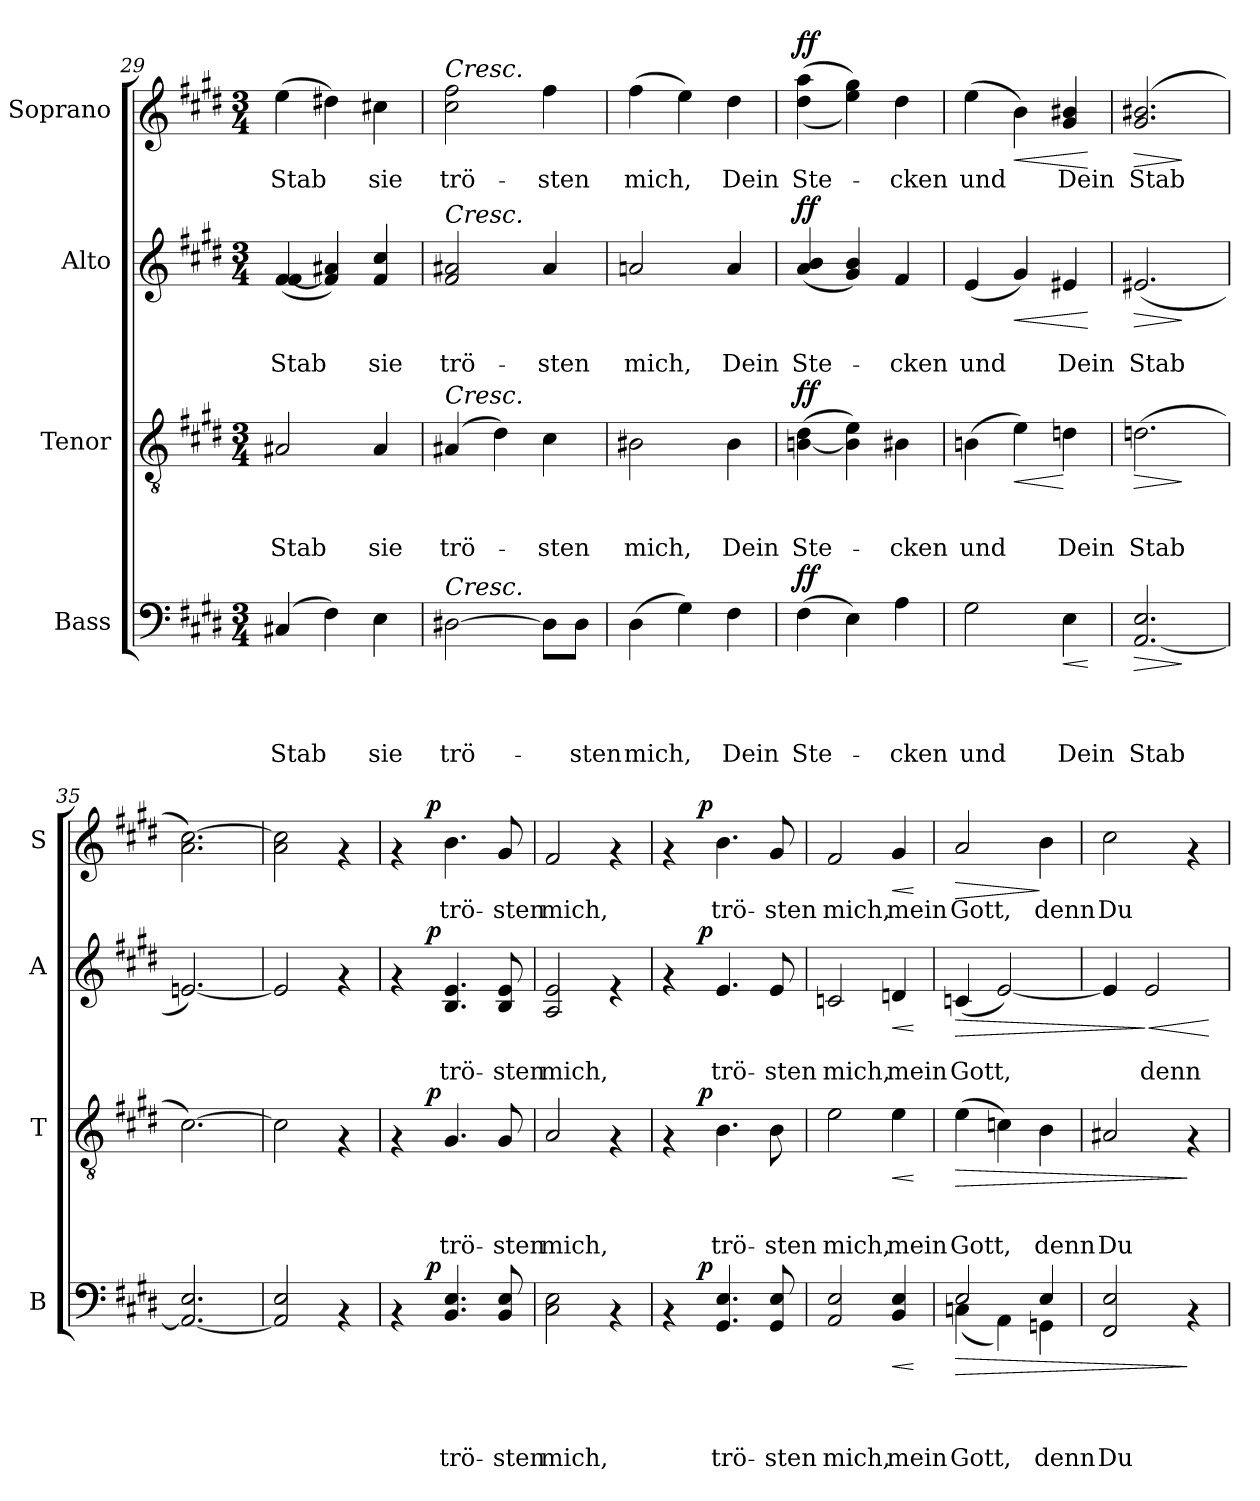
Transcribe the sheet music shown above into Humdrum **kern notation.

**kern	**text	**text	**text	**text	**dynam	**kern	**text	**text	**text	**dynam	**kern	**text	**text	**dynam	**kern	**text	**dynam
*part4	*part4	*part4	*part4	*part4	*part4	*part3	*part3	*part3	*part3	*part3	*part2	*part2	*part2	*part2	*part1	*part1	*part1
*staff4	*staff4	*staff4	*staff4	*staff4	*staff4	*staff3	*staff3	*staff3	*staff3	*staff3	*staff2	*staff2	*staff2	*staff2	*staff1	*staff1	*staff1
*I"Bass	*	*	*	*	*	*I"Tenor	*	*	*	*	*I"Alto	*	*	*	*I"Soprano	*	*
*I'B	*	*	*	*	*	*I'T	*	*	*	*	*I'A	*	*	*	*I'S	*	*
*clefF4	*	*	*	*	*	*clefGv2	*	*	*	*	*clefG2	*	*	*	*clefG2	*	*
*k[f#c#g#d#]	*	*	*	*	*	*k[f#c#g#d#]	*	*	*	*	*k[f#c#g#d#]	*	*	*	*k[f#c#g#d#]	*	*
*E:	*	*	*	*	*	*E:	*	*	*	*	*E:	*	*	*	*E:	*	*
*M3/4	*	*	*	*	*	*M3/4	*	*	*	*	*M3/4	*	*	*	*M3/4	*	*
=29	=29	=29	=29	=29	=29	=29	=29	=29	=29	=29	=29	=29	=29	=29	=29	=29	=29
!	!	!	!	!LO:LY:b	!	!	!	!	!LO:LY:b	!	!	!	!LO:LY:b	!	!	!LO:LY:b	!
(>4C#X/	.	.	.	Stab	.	2A#X/	.	.	Stab	.	(>[<4f#/ 4f#/	.	Stab	.	(>4ee\	Stab	.
4F#\)	.	.	.	.	.	.	.	.	.	.	4f#/] 4a#X/)	.	.	.	4dd#X\)	.	.
!	!	!	!	!LO:LY:b	!	!	!	!	!LO:LY:b	!	!	!	!LO:LY:b	!	!	!LO:LY:b	!
4E\	.	.	.	sie	.	4A#/	.	.	sie	.	4f#/ 4cc#/	.	sie	.	4cc#X\	sie	.
=30	=30	=30	=30	=30	=30	=30	=30	=30	=30	=30	=30	=30	=30	=30	=30	=30	=30
!	!	!	!	!	!	!	!	!	!	!	!	!	!	!	!LO:TX:a:i:t=Cresc.	!	!
!	!	!	!	!	!	!	!	!	!	!	!LO:TX:a:i:t=Cresc.	!	!	!	!	!	!
!	!	!	!	!	!	!LO:TX:a:i:t=Cresc.	!	!	!	!	!	!	!	!	!	!	!
!LO:TX:a:i:t=Cresc.	!	!	!	!	!	!	!	!	!	!	!	!	!	!	!	!	!
!	!	!	!	!LO:LY:b	!	!	!	!	!LO:LY:b	!	!	!	!LO:LY:b	!	!	!LO:LY:b	!
[>2D#X\	.	.	.	trö-	.	(>4A#X/	.	.	trö-	.	2f#/ 2a#X/	.	trö-	.	2cc#\ 2ff#\	trö-	.
.	.	.	.	.	.	4d#\)	.	.	.	.	.	.	.	.	.	.	.
!	!	!	!	!	!	!	!	!	!LO:LY:b	!	!	!	!LO:LY:b	!	!	!LO:LY:b	!
8D#\L]	.	.	.	.	.	4c#\	.	.	-sten	.	4a#/	.	-sten	.	4ff#\	-sten	.
!	!	!	!	!LO:LY:b	!	!	!	!	!	!	!	!	!	!	!	!	!
8D#\J	.	.	.	-sten	.	.	.	.	.	.	.	.	.	.	.	.	.
=31	=31	=31	=31	=31	=31	=31	=31	=31	=31	=31	=31	=31	=31	=31	=31	=31	=31
!	!	!	!	!LO:LY:b	!	!	!	!	!LO:LY:b	!	!	!	!LO:LY:b	!	!	!LO:LY:b	!
(>4D#\	.	.	.	mich,	.	2B#X\	.	.	mich,	.	2an/	.	mich,	.	(>4ff#\	mich,	.
4G#\)	.	.	.	.	.	.	.	.	.	.	.	.	.	.	4ee\)	.	.
!	!	!	!	!LO:LY:b	!	!	!	!	!LO:LY:b	!	!	!	!LO:LY:b	!	!	!LO:LY:b	!
4F#\	.	.	.	Dein	.	4B#\	.	.	Dein	.	4a/	.	Dein	.	4dd#\	Dein	.
!!LO:PB:g=z
=32	=32	=32	=32	=32	=32	=32	=32	=32	=32	=32	=32	=32	=32	=32	=32	=32	=32
!	!	!	!	!LO:LY:b	!LO:DY:a	!	!	!	!LO:LY:b	!LO:DY:a	!	!	!LO:LY:b	!LO:DY:a	!	!LO:LY:b	!LO:DY:a
(>4F#\	.	.	.	Ste-	ff	(>[<4Bn\ 4d#\	.	.	Ste-	ff	(<4a/ 4b/	.	Ste-	ff	(>(<4dd#\ 4aa\	Ste-	ff
4E\)	.	.	.	.	.	4B\] 4e\)	.	.	.	.	4g#/ 4b/)	.	.	.	4ee\ 4gg#\))	.	.
!	!	!	!	!LO:LY:b	!	!	!	!	!LO:LY:b	!	!	!	!LO:LY:b	!	!	!LO:LY:b	!
4A\	.	.	.	-cken	.	4B#X\	.	.	-cken	.	4f#/	.	-cken	.	4dd#\	-cken	.
=33	=33	=33	=33	=33	=33	=33	=33	=33	=33	=33	=33	=33	=33	=33	=33	=33	=33
!	!	!	!	!LO:LY:b	!	!	!	!	!LO:LY:b	!	!	!	!LO:LY:b	!	!	!LO:LY:b	!
2G#\	.	.	.	und	.	(>4Bn\	.	.	und	.	(<4e/	.	und	.	(>4ee\	und	.
!	!	!	!	!	!	!	!	!	!	!LO:HP:b	!	!	!	!LO:HP:b	!	!	!LO:HP:b
.	.	.	.	.	.	4e\)	.	.	.	<	4g#/)	.	.	<	4b\)	.	<
!	!	!	!	!LO:LY:b	!LO:HP:b	!	!	!	!LO:LY:b	!	!	!	!LO:LY:b	!	!	!LO:LY:b	!
4E\	.	.	.	Dein	<	4dn\	.	.	Dein	[	4e#X/	.	Dein	.	4g#/ 4b#X/	Dein	.
.	.	.	.	.	[	.	.	.	.	.	.	.	.	[	.	.	[
=34	=34	=34	=34	=34	=34	=34	=34	=34	=34	=34	=34	=34	=34	=34	=34	=34	=34
!	!	!	!	!LO:LY:b	!LO:HP:b	!	!	!	!LO:LY:b	!LO:HP:b	!	!	!LO:LY:b	!LO:HP:b	!	!LO:LY:b	!LO:HP:b
[<2.AA/ 2.E/	.	.	.	Stab	>	(>2.dn\	.	.	Stab	>	(<2.e#X/	.	Stab	>	(>2.g#/ 2.b#X/	Stab	>
.	.	.	.	.	]	.	.	.	.	]	.	.	.	]	.	.	]
=35	=35	=35	=35	=35	=35	=35	=35	=35	=35	=35	=35	=35	=35	=35	=35	=35	=35
2.AA/_ 2.E/	.	.	.	.	.	[>2.c#\)	.	.	.	.	[<2.en/)	.	.	.	2.a\ [>2.cc#\)	.	.
=36	=36	=36	=36	=36	=36	=36	=36	=36	=36	=36	=36	=36	=36	=36	=36	=36	=36
2AA/] 2E/	.	.	.	.	.	2c#\]	.	.	.	.	2e/]	.	.	.	2a\ 2cc#\]	.	.
4rAA	.	.	.	.	.	4rF	.	.	.	.	4rf	.	.	.	4rf	.	.
!!LO:LB:g=z
=37	=37	=37	=37	=37	=37	=37	=37	=37	=37	=37	=37	=37	=37	=37	=37	=37	=37
*^	*	*	*	*	*	*^	*	*	*	*	*^	*	*	*	*^	*	*
4rAA	8.ryy	.	.	.	.	.	4rF	8.ryy	.	.	.	.	4rf	8.ryy	.	.	.	4rf	8.ryy	.	.
!	!	!	!	!	!	!LO:DY:a	!	!	!	!	!	!LO:DY:a	!	!	!	!	!LO:DY:a	!	!	!	!LO:DY:a
.	2ryy	.	.	.	.	p	.	2ryy	.	.	.	p	.	2ryy	.	.	p	.	2ryy	.	p
!	!	!	!	!	!LO:LY:b	!	!	!	!	!	!LO:LY:b	!	!	!	!	!LO:LY:b	!	!	!	!LO:LY:b	!
4.BB/ 4.E/	.	.	.	.	trö-	.	4.G#/	.	.	.	trö-	.	4.B/ 4.e/	.	.	trö-	.	4.b\	.	trö-	.
!	!	!	!	!	!LO:LY:b	!	!	!	!	!	!LO:LY:b	!	!	!	!	!LO:LY:b	!	!	!	!LO:LY:b	!
8BB/ 8E/	.	.	.	.	-sten	.	8G#/	.	.	.	-sten	.	8B/ 8e/	.	.	-sten	.	8g#/	.	-sten	.
.	16ryy	.	.	.	.	.	.	16ryy	.	.	.	.	.	16ryy	.	.	.	.	16ryy	.	.
=38	=38	=38	=38	=38	=38	=38	=38	=38	=38	=38	=38	=38	=38	=38	=38	=38	=38	=38	=38	=38	=38
!	!	!	!	!	!LO:LY:b	!	!	!	!	!	!LO:LY:b	!	!	!	!	!LO:LY:b	!	!	!	!LO:LY:b	!
*v	*v	*	*	*	*	*	*	*	*	*	*	*	*v	*v	*	*	*	*v	*v	*	*
*	*	*	*	*	*	*v	*v	*	*	*	*	*	*	*	*	*	*	*
2C#\ 2E\	.	.	.	mich,	.	2A/	.	.	mich,	.	2A/ 2e/	.	mich,	.	2f#/	mich,	.
4rAA	.	.	.	.	.	4rF	.	.	.	.	4re	.	.	.	4rf	.	.
=39	=39	=39	=39	=39	=39	=39	=39	=39	=39	=39	=39	=39	=39	=39	=39	=39	=39
*^	*	*	*	*	*	*^	*	*	*	*	*^	*	*	*	*^	*	*
4rAA	8.ryy	.	.	.	.	.	4rF	8.ryy	.	.	.	.	4rf	8.ryy	.	.	.	4rf	8.ryy	.	.
!	!	!	!	!	!	!LO:DY:a	!	!	!	!	!	!LO:DY:a	!	!	!	!	!LO:DY:a	!	!	!	!LO:DY:a
.	2ryy	.	.	.	.	p	.	2ryy	.	.	.	p	.	2ryy	.	.	p	.	2ryy	.	p
!	!	!	!	!	!LO:LY:b	!	!	!	!	!	!LO:LY:b	!	!	!	!	!LO:LY:b	!	!	!	!LO:LY:b	!
4.GG#/ 4.E/	.	.	.	.	trö-	.	4.B\	.	.	.	trö-	.	4.e/	.	.	trö-	.	4.b\	.	trö-	.
!	!	!	!	!	!LO:LY:b	!	!	!	!	!	!LO:LY:b	!	!	!	!	!LO:LY:b	!	!	!	!LO:LY:b	!
8GG#/ 8E/	.	.	.	.	-sten	.	8B\	.	.	.	-sten	.	8e/	.	.	-sten	.	8g#/	.	-sten	.
.	16ryy	.	.	.	.	.	.	16ryy	.	.	.	.	.	16ryy	.	.	.	.	16ryy	.	.
=40	=40	=40	=40	=40	=40	=40	=40	=40	=40	=40	=40	=40	=40	=40	=40	=40	=40	=40	=40	=40	=40
!	!	!	!	!	!LO:LY:b	!	!	!	!	!	!LO:LY:b	!	!	!	!	!LO:LY:b	!	!	!	!LO:LY:b	!
*v	*v	*	*	*	*	*	*	*	*	*	*	*	*v	*v	*	*	*	*v	*v	*	*
*	*	*	*	*	*	*v	*v	*	*	*	*	*	*	*	*	*	*	*
2AA/ 2E/	.	.	.	mich,	.	2e\	.	.	mich,	.	2cn/	.	mich,	.	2f#/	mich,	.
!	!	!	!	!LO:LY:b	!LO:HP:b	!	!	!	!LO:LY:b	!LO:HP:b	!	!	!LO:LY:b	!LO:HP:b	!	!LO:LY:b	!LO:HP:b
4BB/ 4E/	.	.	.	mein	<	4e\	.	.	mein	<	4dn/	.	mein	<	4g#/	mein	<
.	.	.	.	.	[	.	.	.	.	[	.	.	.	[	.	.	[
=41	=41	=41	=41	=41	=41	=41	=41	=41	=41	=41	=41	=41	=41	=41	=41	=41	=41
!	!	!	!	!LO:LY:b	!LO:HP:b	!	!	!	!LO:LY:b	!LO:HP:b	!	!	!LO:LY:b	!LO:HP:b	!	!LO:LY:b	!LO:HP:b
*^	*	*	*	*	*	*	*	*	*	*	*	*	*	*	*	*	*
2E/	(<4Cn\	.	.	.	Gott,	>	(>4e\	.	.	Gott,	>	(<4cn/	.	Gott,	>	2a/	Gott,	>
.	4AA\)	.	.	.	.	.	4cn\)	.	.	.	.	[<2e/)	.	.	.	.	.	.
!	!	!	!	!	!LO:LY:b	!	!	!	!	!LO:LY:b	!	!	!	!	!	!	!LO:LY:b	!
4GGn\	4E/	.	.	.	denn	.	4B\	.	.	denn	.	.	.	.	.	4b\	denn	]
=42	=42	=42	=42	=42	=42	=42	=42	=42	=42	=42	=42	=42	=42	=42	=42	=42	=42	=42
!	!	!	!	!	!LO:LY:b	!	!	!	!	!LO:LY:b	!	!	!	!	!	!	!LO:LY:b	!
*v	*v	*	*	*	*	*	*	*	*	*	*	*	*	*	*	*	*	*
2FF#/ 2E/	.	.	.	Du	.	2A#X/	.	.	Du	.	4e/]	.	.	.	2cc#\	Du	.
!	!	!	!	!	!	!	!	!	!	!	!	!	!LO:LY:b	!LO:HP:n=1:b	!	!	!
.	.	.	.	.	.	.	.	.	.	.	2e/	.	denn	] <	.	.	.
4rAA	.	.	.	.	]	4rF	.	.	.	]	.	.	.	.	4rf	.	.
.	.	.	.	.	.	.	.	.	.	.	.	.	.	[	.	.	.
=	=	=	=	=	=	=	=	=	=	=	=	=	=	=	=	=	=
*-	*-	*-	*-	*-	*-	*-	*-	*-	*-	*-	*-	*-	*-	*-	*-	*-	*-
